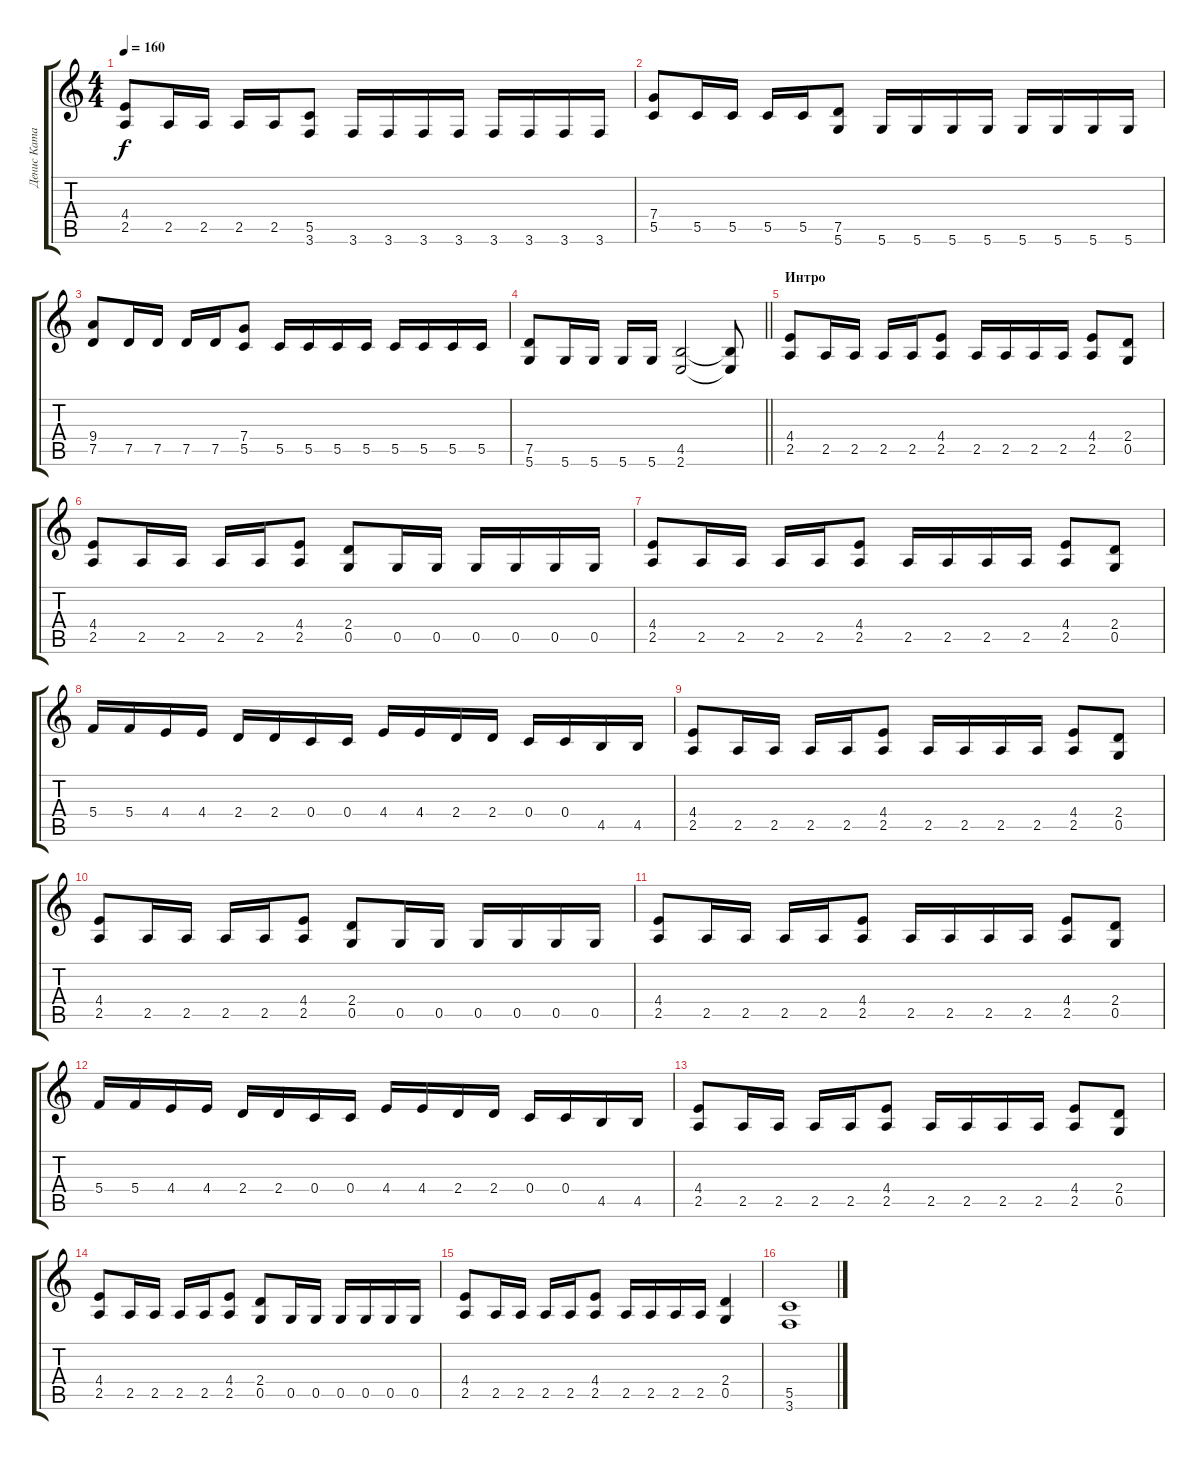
\track ("Денис Катасонов" "Денис Ката") {instrument distortionguitar}
\staff {score tabs}
\tuning (D4 A3 F3 C3 G2 D2) {hide}
\ts (4 4)
\tempo 160
\clef g2
\ks c
(4.4 2.5).8{dy f} 2.5.16 2.5.16 2.5.16 2.5.16 (5.5 3.6).8 3.6.16 3.6.16 3.6.16 3.6.16 3.6.16 3.6.16 3.6.16 3.6.16 |
(7.4 5.5).8 5.5.16 5.5.16 5.5.16 5.5.16 (7.5 5.6).8 5.6.16 5.6.16 5.6.16 5.6.16 5.6.16 5.6.16 5.6.16 5.6.16 |
(9.4 7.5).8 7.5.16 7.5.16 7.5.16 7.5.16 (7.4 5.5).8 5.5.16 5.5.16 5.5.16 5.5.16 5.5.16 5.5.16 5.5.16 5.5.16 |
\barLineRight lightlight
(7.5 5.6).8 5.6.16 5.6.16 5.6.16 5.6.16 (4.5 2.6).2 (4.5{t} 2.6{t}).8 |
\section ("" "Интро")
(4.4 2.5).8{balance 2} 2.5.16 2.5.16 2.5.16 2.5.16 (4.4 2.5).8 2.5.16 2.5.16 2.5.16 2.5.16 (4.4 2.5).8 (2.4 0.5).8 |
(4.4 2.5).8 2.5.16 2.5.16 2.5.16 2.5.16 (4.4 2.5).8 (2.4 0.5).8 0.5.16 0.5.16 0.5.16 0.5.16 0.5.16 0.5.16 |
(4.4 2.5).8 2.5.16 2.5.16 2.5.16 2.5.16 (4.4 2.5).8 2.5.16 2.5.16 2.5.16 2.5.16 (4.4 2.5).8 (2.4 0.5).8 |
5.4.16 5.4.16 4.4.16 4.4.16 2.4.16 2.4.16 0.4.16 0.4.16 4.4.16 4.4.16 2.4.16 2.4.16 0.4.16 0.4.16 4.5.16 4.5.16 |
(4.4 2.5).8{balance 8} 2.5.16 2.5.16 2.5.16 2.5.16 (4.4 2.5).8 2.5.16 2.5.16 2.5.16 2.5.16 (4.4 2.5).8 (2.4 0.5).8 |
(4.4 2.5).8 2.5.16 2.5.16 2.5.16 2.5.16 (4.4 2.5).8 (2.4 0.5).8 0.5.16 0.5.16 0.5.16 0.5.16 0.5.16 0.5.16 |
(4.4 2.5).8 2.5.16 2.5.16 2.5.16 2.5.16 (4.4 2.5).8 2.5.16 2.5.16 2.5.16 2.5.16 (4.4 2.5).8 (2.4 0.5).8 |
5.4.16 5.4.16 4.4.16 4.4.16 2.4.16 2.4.16 0.4.16 0.4.16 4.4.16 4.4.16 2.4.16 2.4.16 0.4.16 0.4.16 4.5.16 4.5.16 |
(4.4 2.5).8 2.5.16 2.5.16 2.5.16 2.5.16 (4.4 2.5).8 2.5.16 2.5.16 2.5.16 2.5.16 (4.4 2.5).8 (2.4 0.5).8 |
(4.4 2.5).8 2.5.16 2.5.16 2.5.16 2.5.16 (4.4 2.5).8 (2.4 0.5).8 0.5.16 0.5.16 0.5.16 0.5.16 0.5.16 0.5.16 |
(4.4 2.5).8 2.5.16 2.5.16 2.5.16 2.5.16 (4.4 2.5).8 2.5.16 2.5.16 2.5.16 2.5.16 (2.4 0.5).4 |
(5.5 3.6).1
